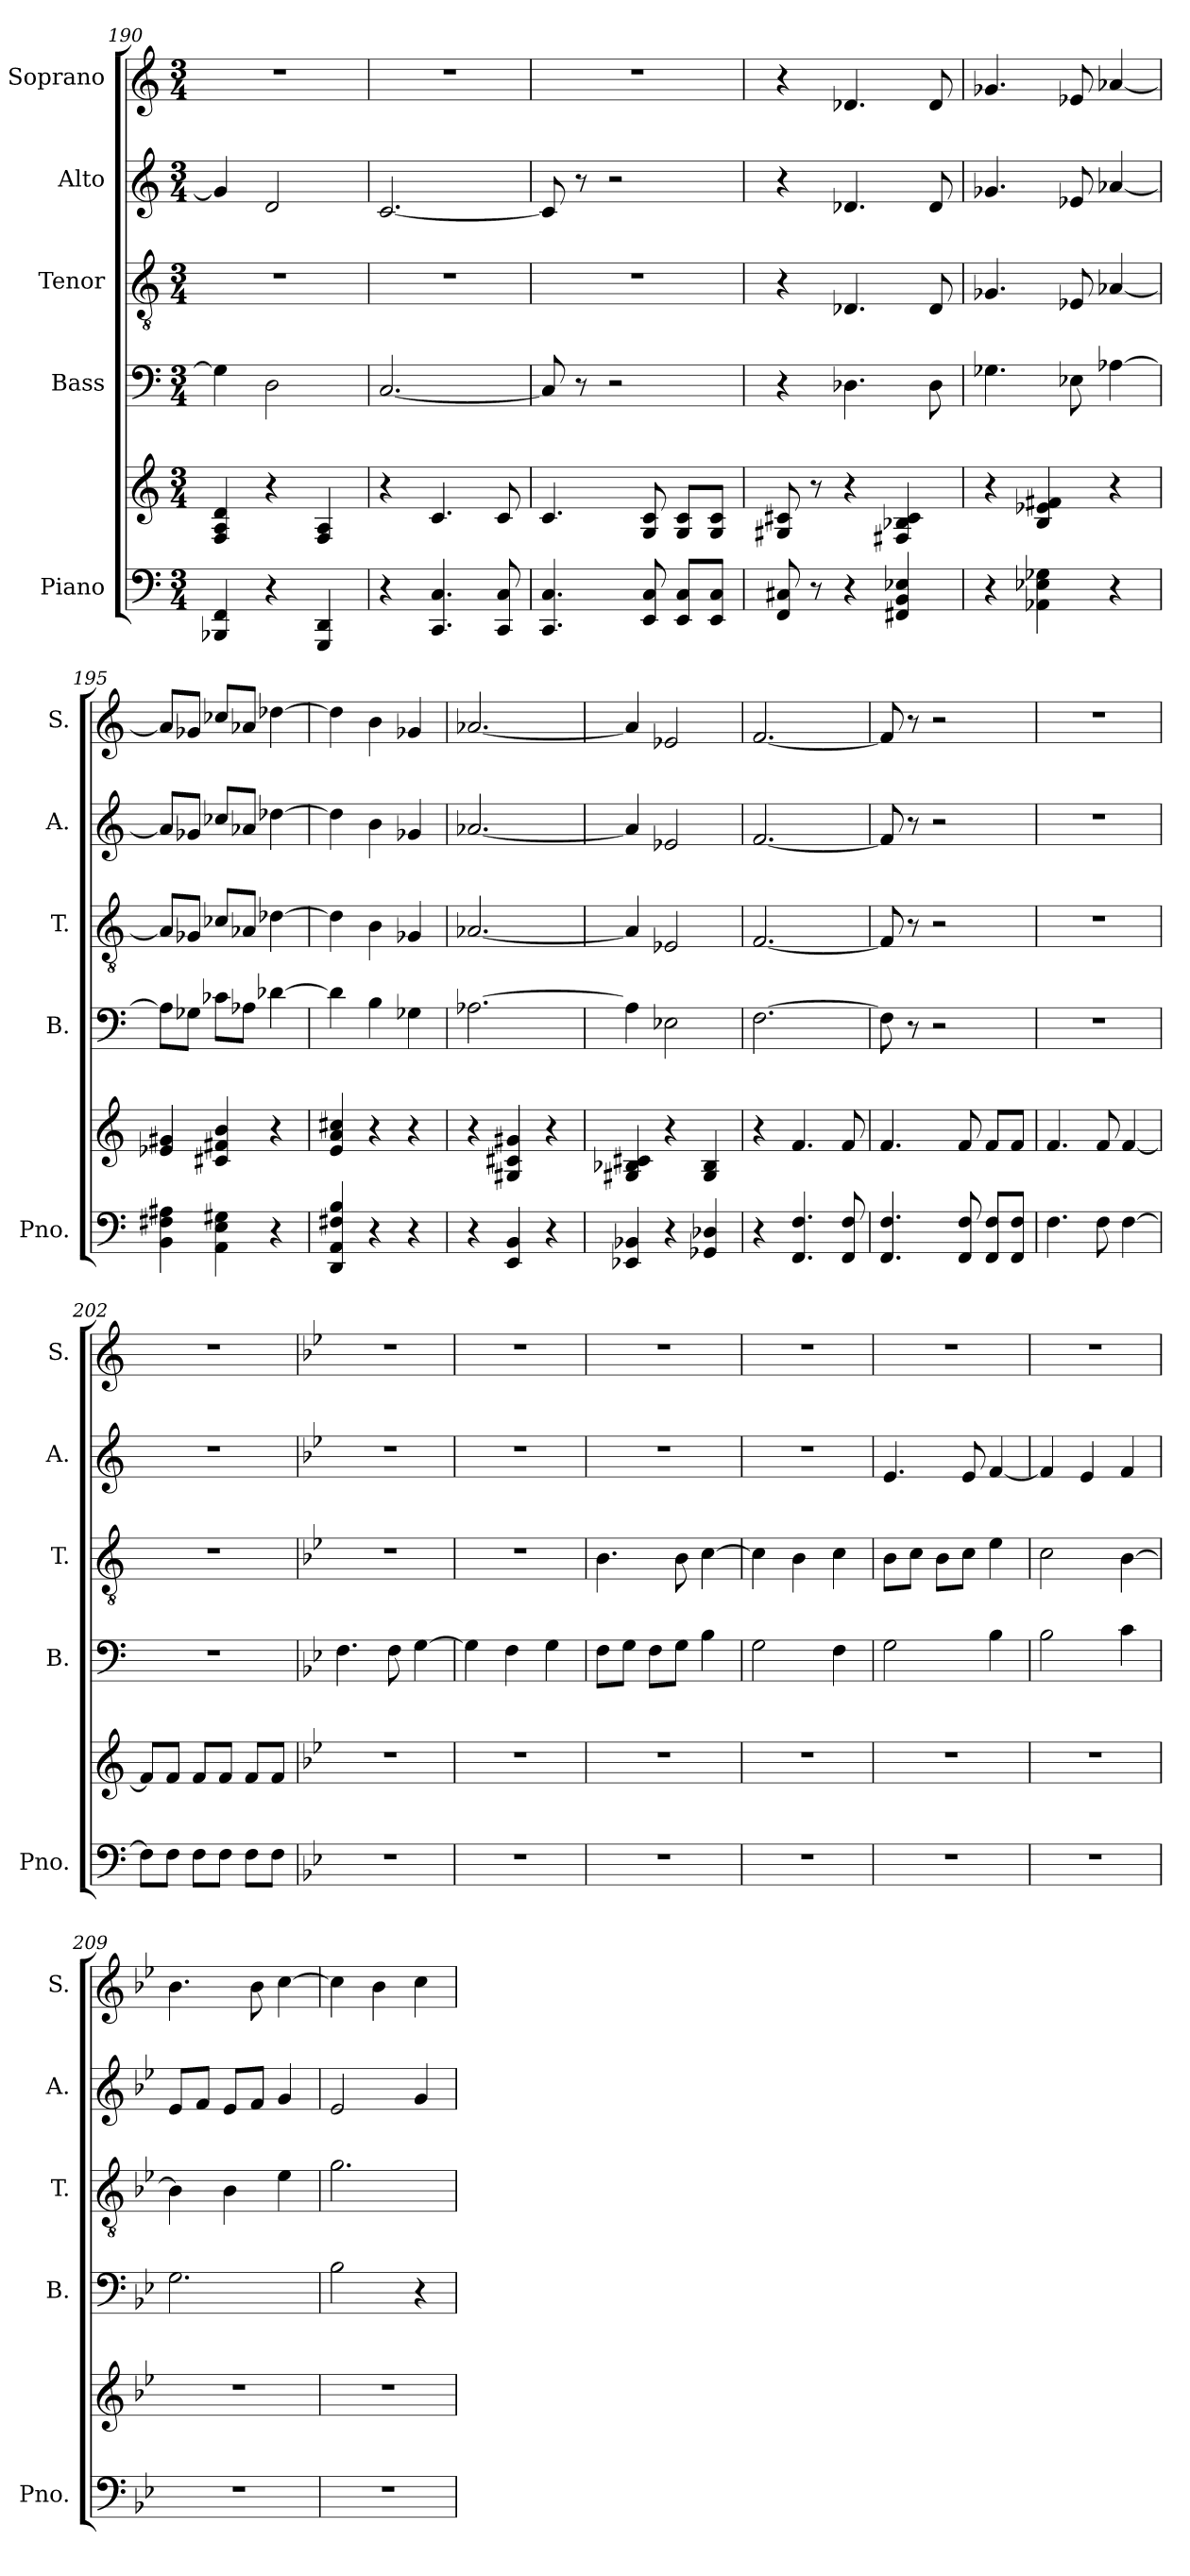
**kern	**kern	**kern	**kern	**kern	**kern
*part5	*part5	*part4	*part3	*part2	*part1
*staff6	*staff5	*staff4	*staff3	*staff2	*staff1
*I"Piano	*	*I"Bass	*I"Tenor	*I"Alto	*I"Soprano
*I'Pno.	*	*I'B.	*I'T.	*I'A.	*I'S.
*clefF4	*clefG2	*clefF4	*clefGv2	*clefG2	*clefG2
*k[]	*k[]	*k[]	*k[]	*k[]	*k[]
*M3/4	*M3/4	*M3/4	*M3/4	*M3/4	*M3/4
=190	=190	=190	=190	=190	=190
4BBB-X/ 4FF/	4F/ 4A/ 4d/	4G\]	2.r	4g/]	2.r
4r	4r	2D\	.	2d/	.
4GGG/ 4DD/	4F/ 4A/	.	.	.	.
=191	=191	=191	=191	=191	=191
4r	4r	[2.C/	2.r	[2.c/	2.r
4.CC/ 4.C/	4.c/	.	.	.	.
8CC/ 8C/	8c/	.	.	.	.
=192	=192	=192	=192	=192	=192
4.CC/ 4.C/	4.c/	8C/]	2.r	8c/]	2.r
.	.	8r	.	8r	.
.	.	2r	.	2r	.
8EE/ 8C/	8G/ 8c/	.	.	.	.
8EE/ 8C/L	8G/ 8c/L	.	.	.	.
8EE/ 8C/J	8G/ 8c/J	.	.	.	.
!!LO:LB:g=z
=193	=193	=193	=193	=193	=193
8FF/ 8C#X/	8G#X/ 8c#X/	4r	4r	4r	4r
8r	8r	.	.	.	.
4r	4r	4.D-X\	4.D-X/	4.d-X/	4.d-X/
4FF#X/ 4BB/ 4E-X/	4F#X/ 4B-X/ 4c#/	.	.	.	.
.	.	8D-\	8D-/	8d-/	8d-/
=194	=194	=194	=194	=194	=194
4r	4r	4.G-X\	4.G-X/	4.g-X/	4.g-X/
4AA-X\ 4E-X\ 4G-X\	4B/ 4e-X/ 4f#X/	.	.	.	.
.	.	8E-X\	8E-X/	8e-X/	8e-X/
4r	4r	[4A-X\	[4A-X/	[4a-X/	[4a-X/
=195	=195	=195	=195	=195	=195
4BB\ 4F#X\ 4A#X\	4e-X/ 4g#X/	8A-\L]	8A-/L]	8a-/L]	8a-/L]
.	.	8G-X\J	8G-X/J	8g-X/J	8g-X/J
4AA\ 4E\ 4G#X\	4c#X/ 4f#X/ 4b/	8c-X\L	8c-X/L	8cc-X/L	8cc-X/L
.	.	8A-X\J	8A-X/J	8a-X/J	8a-X/J
4r	4r	[4d-X\	[4d-X\	[4dd-X\	[4dd-X\
=196	=196	=196	=196	=196	=196
4DD/ 4AA/ 4F#X/ 4B/	4e/ 4a/ 4cc#X/	4d-\]	4d-\]	4dd-\]	4dd-\]
4r	4r	4B\	4B\	4b\	4b\
4r	4r	4G-X\	4G-X/	4g-X/	4g-X/
=197	=197	=197	=197	=197	=197
4r	4r	[2.A-X\	[2.A-X/	[2.a-X/	[2.a-X/
4EE/ 4BB/	4G#X/ 4c#X/ 4g#X/	.	.	.	.
4r	4r	.	.	.	.
=198	=198	=198	=198	=198	=198
4EE-X/ 4BB-X/	4G#X/ 4B-X/ 4c#X/	4A-\]	4A-/]	4a-/]	4a-/]
4r	4r	2E-X\	2E-X/	2e-X/	2e-X/
4GG-X/ 4D-X/	4G#/ 4B-/	.	.	.	.
!!LO:PB:g=z
=199	=199	=199	=199	=199	=199
4r	4r	[2.F\	[2.F/	[2.f/	[2.f/
4.FF/ 4.F/	4.f/	.	.	.	.
8FF/ 8F/	8f/	.	.	.	.
=200	=200	=200	=200	=200	=200
4.FF/ 4.F/	4.f/	8F\]	8F/]	8f/]	8f/]
.	.	8r	8r	8r	8r
.	.	2r	2r	2r	2r
8FF/ 8F/	8f/	.	.	.	.
8FF/ 8F/L	8f/L	.	.	.	.
8FF/ 8F/J	8f/J	.	.	.	.
=201	=201	=201	=201	=201	=201
4.F\	4.f/	2.r	2.r	2.r	2.r
8F\	8f/	.	.	.	.
[4F\	[4f/	.	.	.	.
=202	=202	=202	=202	=202	=202
8F\L]	8f/L]	2.r	2.r	2.r	2.r
8F\J	8f/J	.	.	.	.
8F\L	8f/L	.	.	.	.
8F\J	8f/J	.	.	.	.
8F\L	8f/L	.	.	.	.
8F\J	8f/J	.	.	.	.
=203	=203	=203	=203	=203	=203
*k[b-e-]	*k[b-e-]	*k[b-e-]	*k[b-e-]	*k[b-e-]	*k[b-e-]
2.r	2.r	4.F\	2.r	2.r	2.r
.	.	8F\	.	.	.
.	.	[4G\	.	.	.
=204	=204	=204	=204	=204	=204
2.r	2.r	4G\]	2.r	2.r	2.r
.	.	4F\	.	.	.
.	.	4G\	.	.	.
=205	=205	=205	=205	=205	=205
2.r	2.r	8F\L	4.B-\	2.r	2.r
.	.	8G\J	.	.	.
.	.	8F\L	.	.	.
.	.	8G\J	8B-\	.	.
.	.	4B-\	[4c\	.	.
=206	=206	=206	=206	=206	=206
2.r	2.r	2G\	4c\]	2.r	2.r
.	.	.	4B-\	.	.
.	.	4F\	4c\	.	.
!!LO:LB:g=z
=207	=207	=207	=207	=207	=207
2.r	2.r	2G\	8B-\L	4.e-/	2.r
.	.	.	8c\J	.	.
.	.	.	8B-\L	.	.
.	.	.	8c\J	8e-/	.
.	.	4B-\	4e-\	[4f/	.
=208	=208	=208	=208	=208	=208
2.r	2.r	2B-\	2c\	4f/]	2.r
.	.	.	.	4e-/	.
.	.	4c\	[4B-\	4f/	.
=209	=209	=209	=209	=209	=209
2.r	2.r	2.G\	4B-\]	8e-/L	4.b-\
.	.	.	.	8f/J	.
.	.	.	4B-\	8e-/L	.
.	.	.	.	8f/J	8b-\
.	.	.	4e-\	4g/	[4cc\
=210	=210	=210	=210	=210	=210
2.r	2.r	2B-\	2.g\	2e-/	4cc\]
.	.	.	.	.	4b-\
.	.	4r	.	4g/	4cc\
=	=	=	=	=	=
*-	*-	*-	*-	*-	*-
